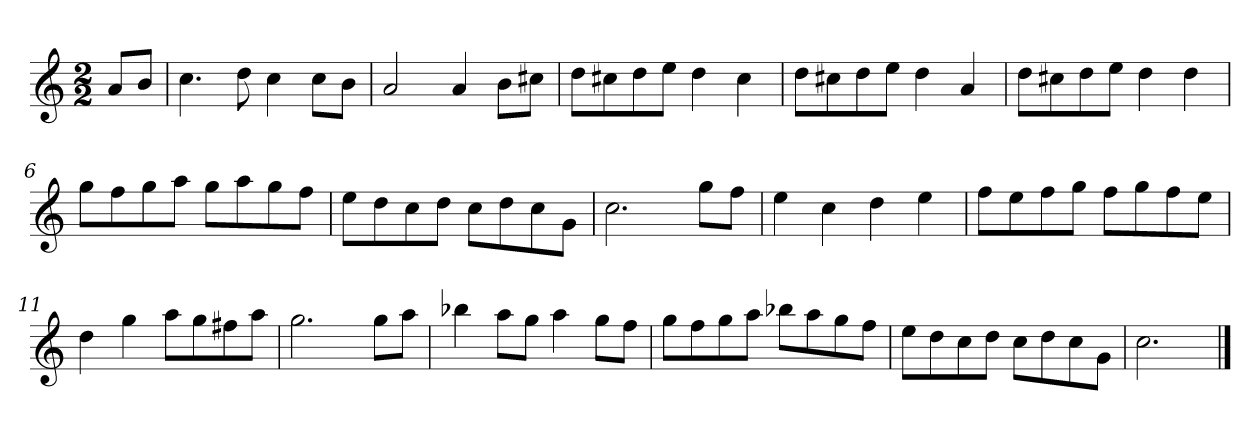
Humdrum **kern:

**kern
*part1
*staff1
*k[]
*M2/2
*MM120
=
8aL
8bJ
=1
4.cc
8dd
4cc
8ccL
8bJ
=2
2a
4a
8bL
8cc#XJ
=3
8ddL
8cc#X
8dd
8eeJ
4dd
4cc#
=4
8ddL
8cc#X
8dd
8eeJ
4dd
4a
=5
8ddL
8cc#X
8dd
8eeJ
4dd
4dd
=6
8ggL
8ff
8gg
8aaJ
8ggL
8aa
8gg
8ffJ
=7
8eeL
8dd
8cc
8ddJ
8ccL
8dd
8cc
8gJ
=8
2.cc
8ggL
8ffJ
=9
4ee
4cc
4dd
4ee
=10
8ffL
8ee
8ff
8ggJ
8ffL
8gg
8ff
8eeJ
=11
4dd
4gg
8aaL
8gg
8ff#X
8aaJ
=12
2.gg
8ggL
8aaJ
=13
4bb-X
8aaL
8ggJ
4aa
8ggL
8ffJ
=14
8ggL
8ff
8gg
8aaJ
8bb-XL
8aa
8gg
8ffJ
=15
8eeL
8dd
8cc
8ddJ
8ccL
8dd
8cc
8gJ
=16
2.cc
==
*-
